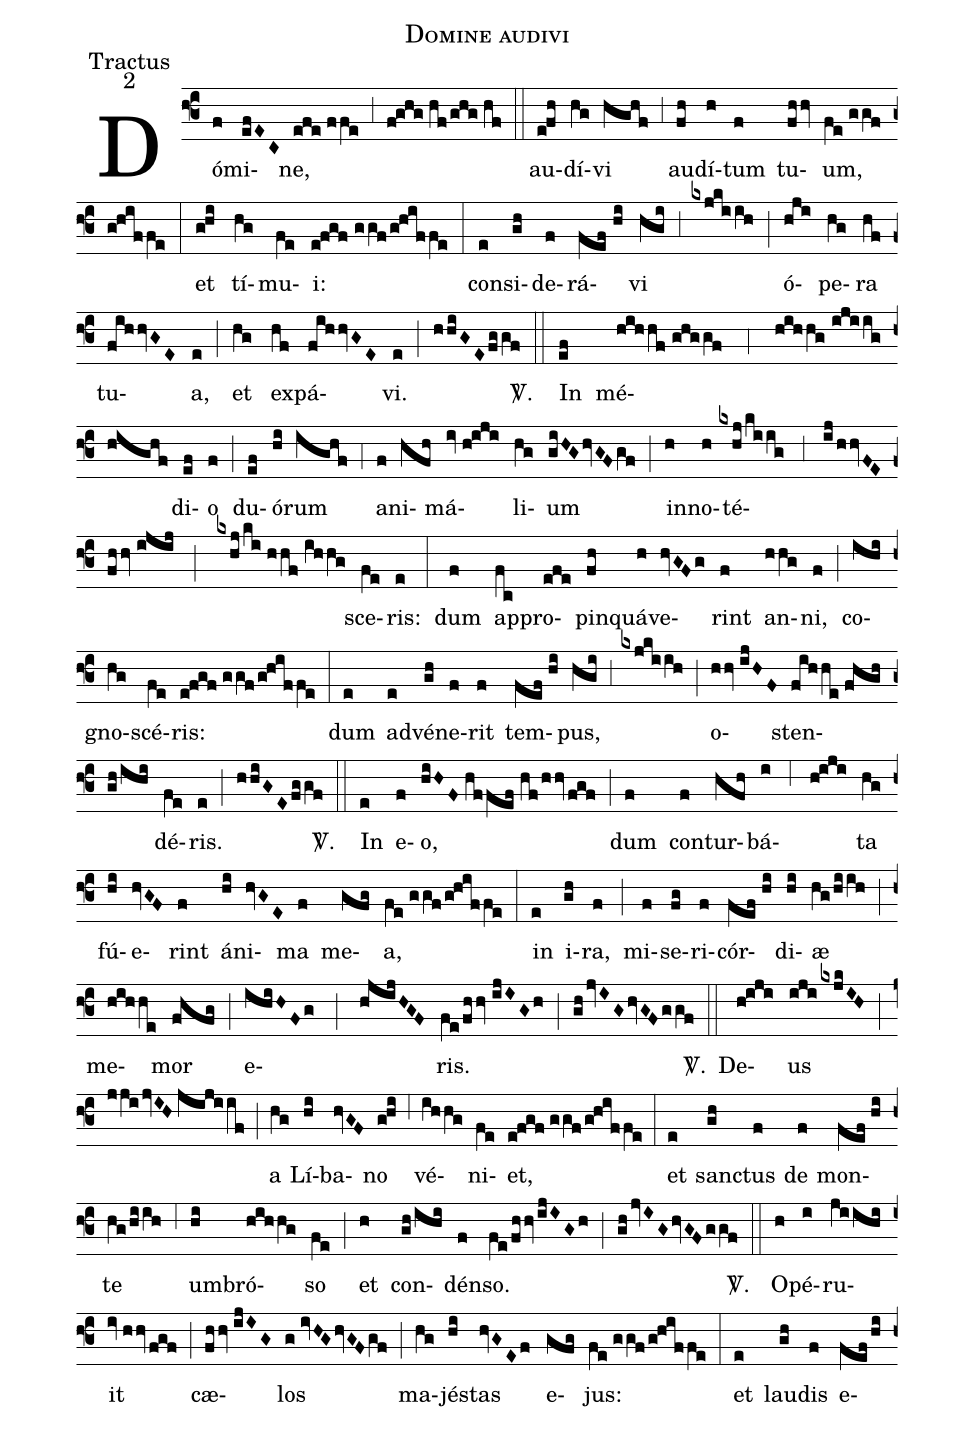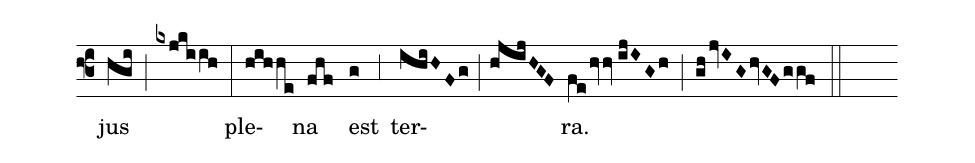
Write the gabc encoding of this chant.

name:Domine audivi;
office-part:Tractus;
mode:2;
%%
(f3) Dó(f)mi(efEC)ne,(efe//ffe) (;3) (f!ghg//hf/ghg//hf) (::) au(e!fh)dí(hg)vi(hghf) (;3) au(fh)dí(h)tum(f) tu(fhhv)um,(fe//ggf/g!hiffe) (:) et(g!hi) tí(hg)mu(fe)i:(e!fgf//ggf/g!hiffe) (:) con(e)si(gh)de(f)rá(fef//hi)vi(hgi) (;3) (kxjkiih) (;) ó(hji)pe(hg)ra(hf) tu(fihhvGE)a,(e) (;) et(hg) ex(hf)pá(fihhvGE)vi.(e) (;) (hhiGE/fggf) <sp>V/</sp>.(::) In(ef) mé(hihhf//ghggf;4hihhg//ijiig//highf)di(ef)o(f) (;) du(ef)ó(hi)rum(ighf) (;4) a(f)ni(hfh)má(iv//h!iji)li(hg)um(giHG/hvGF/gf) (;) in(h)no(h)té(kxhj/kiig;3ij/hhvFE/fhhv//ijij;kxhj/ki//hhf//ihhg)sce(fe)ris:(e) (:) dum(f) ap(fc)pro(efe)pin(fh)quá(h)ve(hvGFg)rint(f) an(hhg)ni,(f) (;) co(ihi)gno(hg)scé(fe)ris:(e!fgf//ggf/g!hiffe) (:) dum(e) ad(e)vé(gh)ne(f)rit(f) tem(fef//hi)pus,(hgi) (;3) (kxjkiih) (;) o(hhv//ijHF)sten(fihhe//fhgh/gh/ihi)dé(fe)ris.(e) (;) (hhiGE/fggf) <sp>V/</sp>.(::) In(e) e(f)o,(hiHF//hffef//hf/hhv/fgf) (;) dum(f) con(f)tur(hfh)bá(i;6h!iji)ta(hg) fú(hi)e(hvGF)rint(f) á(hi)ni(hvGE)ma(f) me(gfg)a,(fe//ggf/g!hiffe) (:) in(e) i(gh)ra,(f) (;) mi(f)se(fg)ri(f)cór(fef//hi)di(hi)æ(hg/hiih) (;) me(hihhe)mor(fhfg) (;) e(ihiHFg;hjijHGF)ris.(fe/fhhv//ijIGh) (;) (gh/jvIG/hvGF/ggf) <sp>V/</sp>.(::) De(h!iji)us(iji/kxjkIH) (;) (jji/jvIH//jijiif) (;) a(hg) Lí(hi)ba(hvGF)no(g!hi) (;6) vé(ihhg)ni(fe)et,(e!fgf//ggf/g!hiffe) (:) et(e) san(gh)ctus(f) de(f) mon(fef//hi)te(hg/hiih) (;6) um(hi)bró(hihhg)so(fe) (;) et(h) con(gh/ihi)dén(f)so.(fe/fhhv/ijIGh) (;) (gh/jvIG/hvGF/ggf) <sp>V/</sp>.(::) O(h)pé(i)ru(jiihi)it(iv//hhv/fgf) (;) cæ(fhhv//ijIG)los(g//ivHG/hvGF/gf) (;) ma(hg)jé(hi)stas(hvGEf) e(gfg)jus:(fe//ggf/g!hiffe) (:) et(e) lau(gh)dis(f) e(fef/hi)jus(hgi) (;) (kxjkiih) (:) ple(hihhe)na(fhf) est(g) (;3) ter(ihiHFg;hjijHGF)ra.(fe/hvv//ijIGh) (;) (gh/jvIG/hvGF/ggf) (::)
